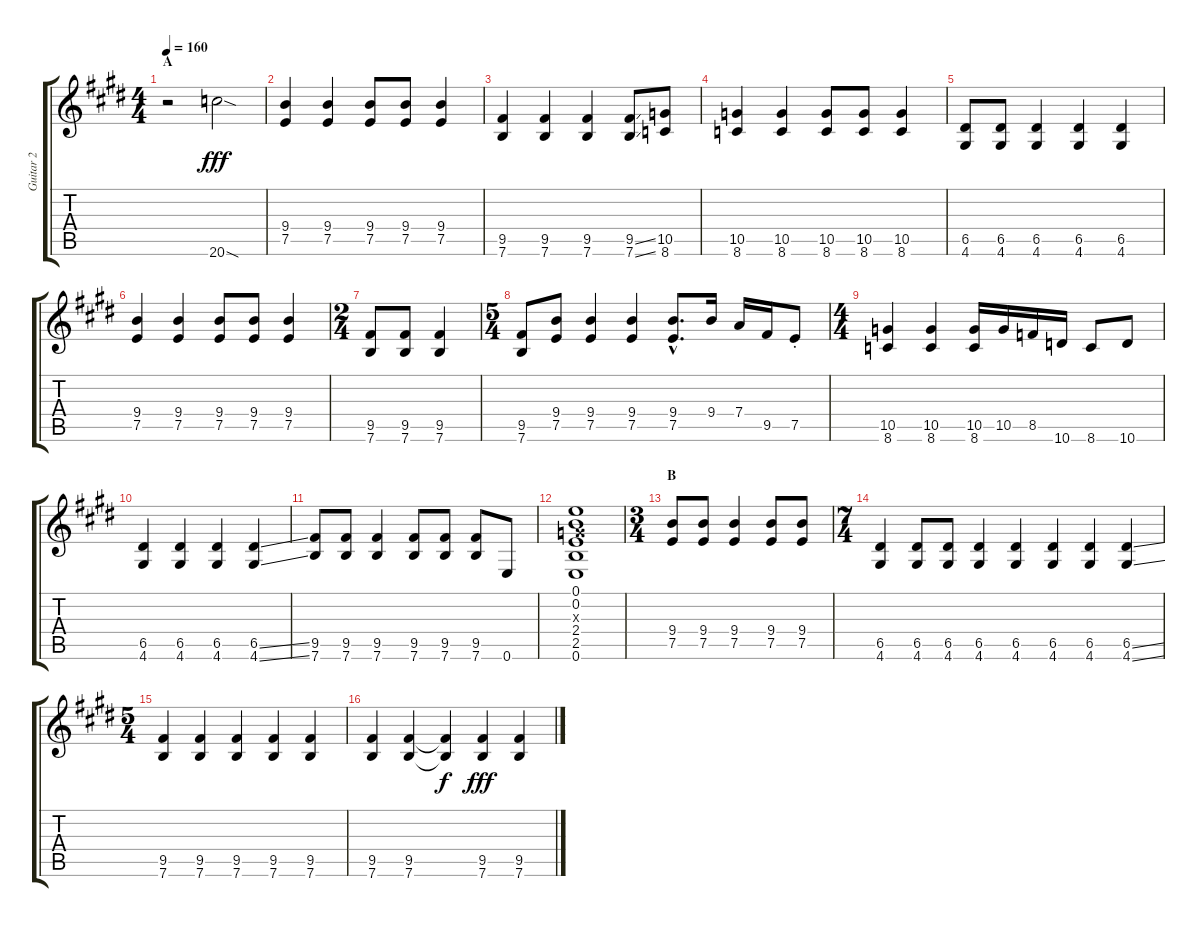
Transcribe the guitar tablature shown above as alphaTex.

\track ("Guitar 2" "Guitar 2") {instrument distortionguitar}
\staff {score tabs}
\tuning (E4 B3 G3 D3 A2 E2) {hide}
\ts (4 4)
\section ("" "A")
\tempo 160
\clef g2
\ks e
r.2{dy fff instrument distortionguitar} 20.6{sod}.2 |
(9.4 7.5).4 (9.4 7.5).4 (9.4 7.5).8 (9.4 7.5).8 (9.4 7.5).4 |
(9.5 7.6).4 (9.5 7.6).4 (9.5 7.6).4 (9.5{ss} 7.6{ss}).8 (10.5 8.6).8 |
(10.5 8.6).4 (10.5 8.6).4 (10.5 8.6).8 (10.5 8.6).8 (10.5 8.6).4 |
(6.5 4.6).8 (6.5 4.6).8 (6.5 4.6).4 (6.5 4.6).4 (6.5 4.6).4 |
(9.4 7.5).4 (9.4 7.5).4 (9.4 7.5).8 (9.4 7.5).8 (9.4 7.5).4 |
\ts (2 4)
(9.5 7.6).8 (9.5 7.6).8 (9.5 7.6).4 |
\ts (5 4)
(9.5 7.6).8 (9.4 7.5).8 (9.4 7.5).4 (9.4 7.5).4 (9.4{hac} 7.5{hac}).8{d} 9.4.16 7.4.16 9.5.16 7.5{st}.8 |
\ts (4 4)
(10.5 8.6).4 (10.5 8.6).4 (10.5 8.6).16 10.5.16 8.5.16 10.6.16 8.6.8 10.6.8 |
(6.5 4.6).4 (6.5 4.6).4 (6.5 4.6).4 (6.5{ss} 4.6{ss}).4 |
(9.5 7.6).8 (9.5 7.6).8 (9.5 7.6).4 (9.5 7.6).8 (9.5 7.6).8 (9.5 7.6).8 0.6.8 |
(0.1 0.2 0.3{x} 2.4 2.5 0.6).1 |
\ts (3 4)
\section ("" "B")
(9.4 7.5).8 (9.4 7.5).8 (9.4 7.5).4 (9.4 7.5).8 (9.4 7.5).8 |
\ts (7 4)
(6.5 4.6).4 (6.5 4.6).8 (6.5 4.6).8 (6.5 4.6).4 (6.5 4.6).4 (6.5 4.6).4 (6.5 4.6).4 (6.5{ss} 4.6{ss}).4 |
\ts (5 4)
(9.5 7.6).4 (9.5 7.6).4 (9.5 7.6).4 (9.5 7.6).4 (9.5 7.6).4 |
(9.5 7.6).4 (9.5 7.6).4 (9.5{t} 7.6{t}).4{dy f} (9.5 7.6).4{dy fff} (9.5 7.6).4
